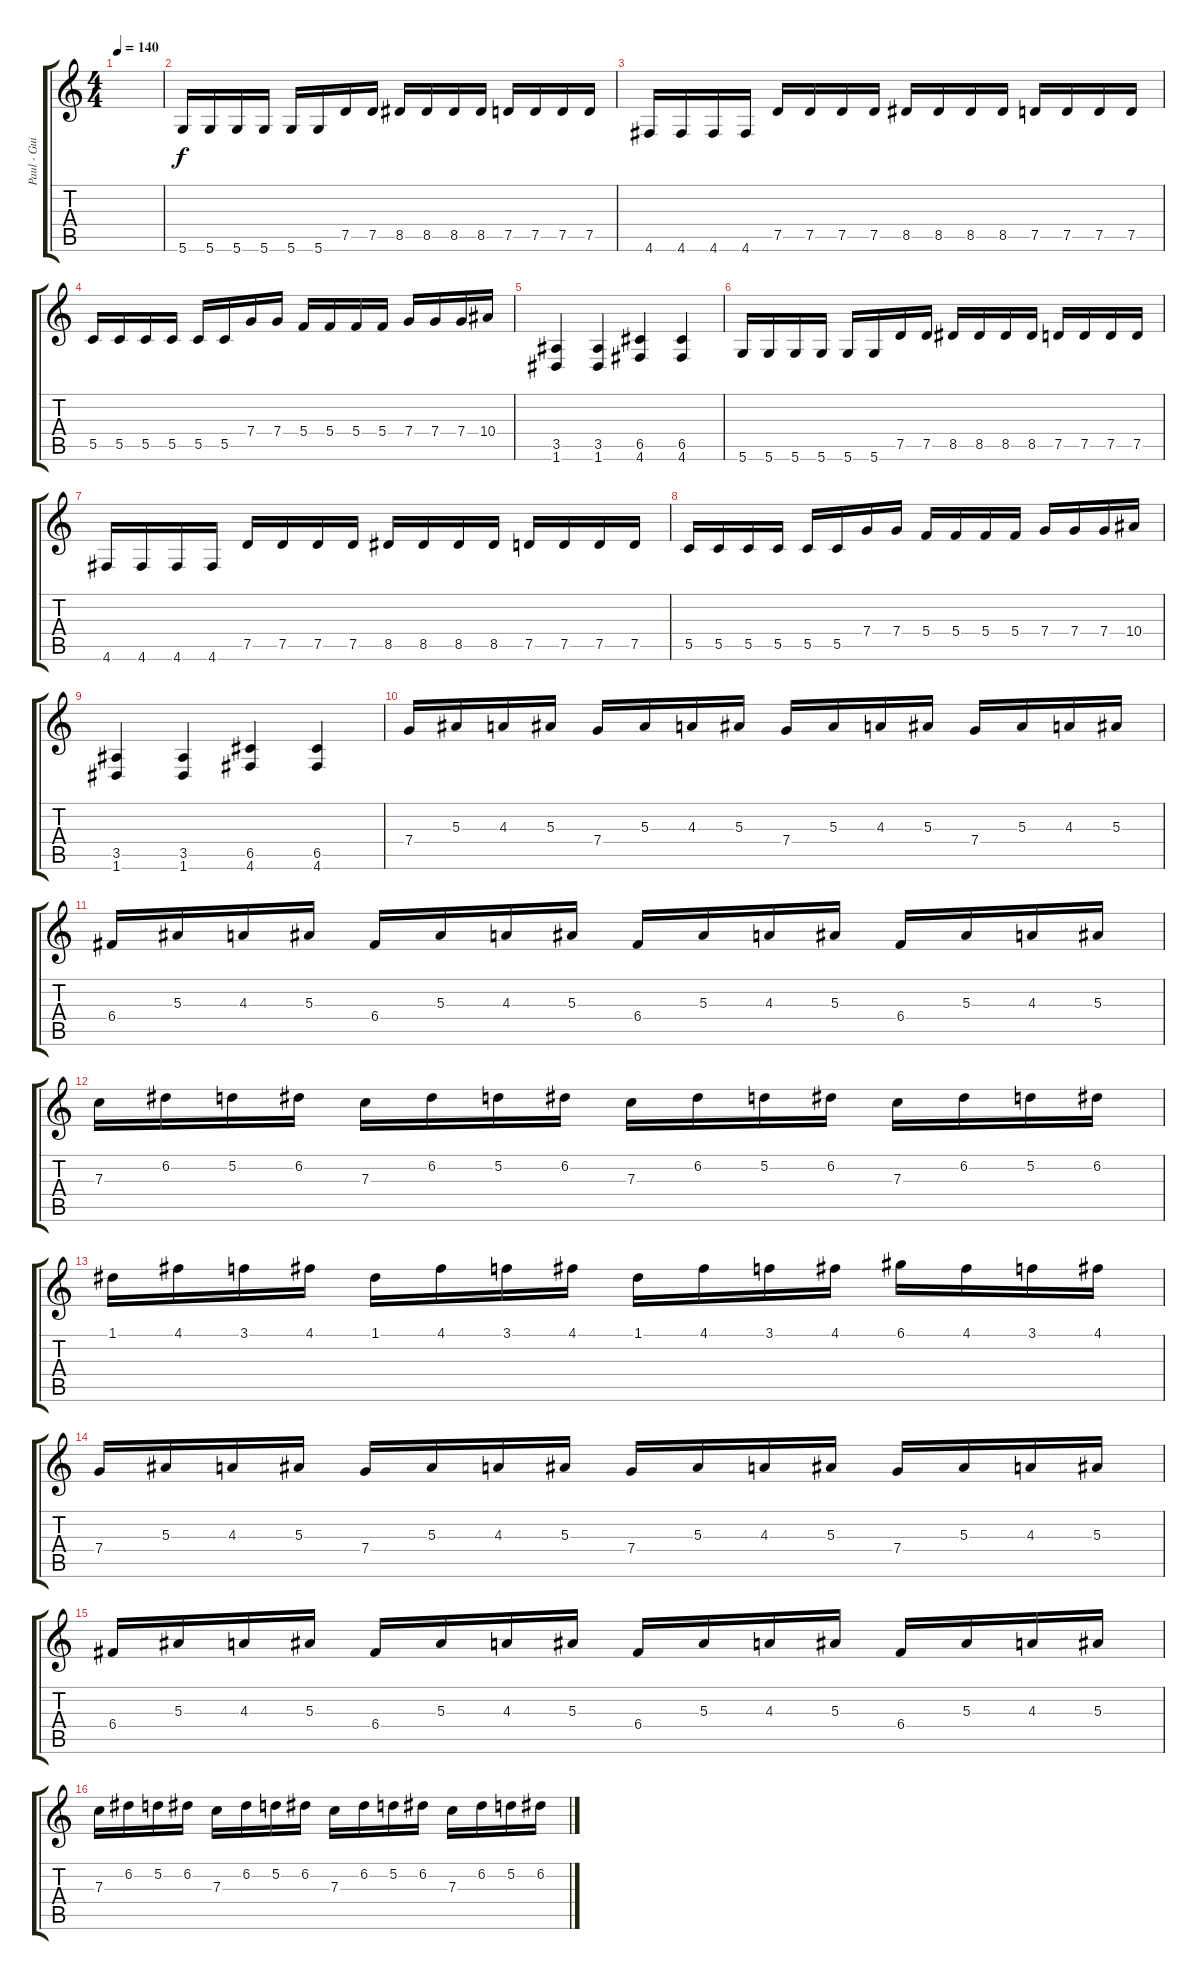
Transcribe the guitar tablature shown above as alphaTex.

\track ("Paul - Guitar 1" "Paul - Gui") {instrument distortionguitar}
\staff {score tabs}
\tuning (D4 A3 F3 C3 G2 D2) {hide}
\ts (4 4)
\tempo 140
\clef g2
\ks c
|
5.6.16 5.6.16 5.6.16 5.6.16 5.6.16 5.6.16 7.5.16 7.5.16 8.5.16 8.5.16 8.5.16 8.5.16 7.5.16 7.5.16 7.5.16 7.5.16 |
4.6.16 4.6.16 4.6.16 4.6.16 7.5.16 7.5.16 7.5.16 7.5.16 8.5.16 8.5.16 8.5.16 8.5.16 7.5.16 7.5.16 7.5.16 7.5.16 |
5.5.16 5.5.16 5.5.16 5.5.16 5.5.16 5.5.16 7.4.16 7.4.16 5.4.16 5.4.16 5.4.16 5.4.16 7.4.16 7.4.16 7.4.16 10.4.16 |
(3.5 1.6).4 (3.5 1.6).4 (6.5 4.6).4 (6.5 4.6).4 |
5.6.16 5.6.16 5.6.16 5.6.16 5.6.16 5.6.16 7.5.16 7.5.16 8.5.16 8.5.16 8.5.16 8.5.16 7.5.16 7.5.16 7.5.16 7.5.16 |
4.6.16 4.6.16 4.6.16 4.6.16 7.5.16 7.5.16 7.5.16 7.5.16 8.5.16 8.5.16 8.5.16 8.5.16 7.5.16 7.5.16 7.5.16 7.5.16 |
5.5.16 5.5.16 5.5.16 5.5.16 5.5.16 5.5.16 7.4.16 7.4.16 5.4.16 5.4.16 5.4.16 5.4.16 7.4.16 7.4.16 7.4.16 10.4.16 |
(3.5 1.6).4 (3.5 1.6).4 (6.5 4.6).4 (6.5 4.6).4 |
7.4.16 5.3.16 4.3.16 5.3.16 7.4.16 5.3.16 4.3.16 5.3.16 7.4.16 5.3.16 4.3.16 5.3.16 7.4.16 5.3.16 4.3.16 5.3.16 |
6.4.16 5.3.16 4.3.16 5.3.16 6.4.16 5.3.16 4.3.16 5.3.16 6.4.16 5.3.16 4.3.16 5.3.16 6.4.16 5.3.16 4.3.16 5.3.16 |
7.3.16 6.2.16 5.2.16 6.2.16 7.3.16 6.2.16 5.2.16 6.2.16 7.3.16 6.2.16 5.2.16 6.2.16 7.3.16 6.2.16 5.2.16 6.2.16 |
1.1.16 4.1.16 3.1.16 4.1.16 1.1.16 4.1.16 3.1.16 4.1.16 1.1.16 4.1.16 3.1.16 4.1.16 6.1.16 4.1.16 3.1.16 4.1.16 |
7.4.16 5.3.16 4.3.16 5.3.16 7.4.16 5.3.16 4.3.16 5.3.16 7.4.16 5.3.16 4.3.16 5.3.16 7.4.16 5.3.16 4.3.16 5.3.16 |
6.4.16 5.3.16 4.3.16 5.3.16 6.4.16 5.3.16 4.3.16 5.3.16 6.4.16 5.3.16 4.3.16 5.3.16 6.4.16 5.3.16 4.3.16 5.3.16 |
7.3.16 6.2.16 5.2.16 6.2.16 7.3.16 6.2.16 5.2.16 6.2.16 7.3.16 6.2.16 5.2.16 6.2.16 7.3.16 6.2.16 5.2.16 6.2.16
